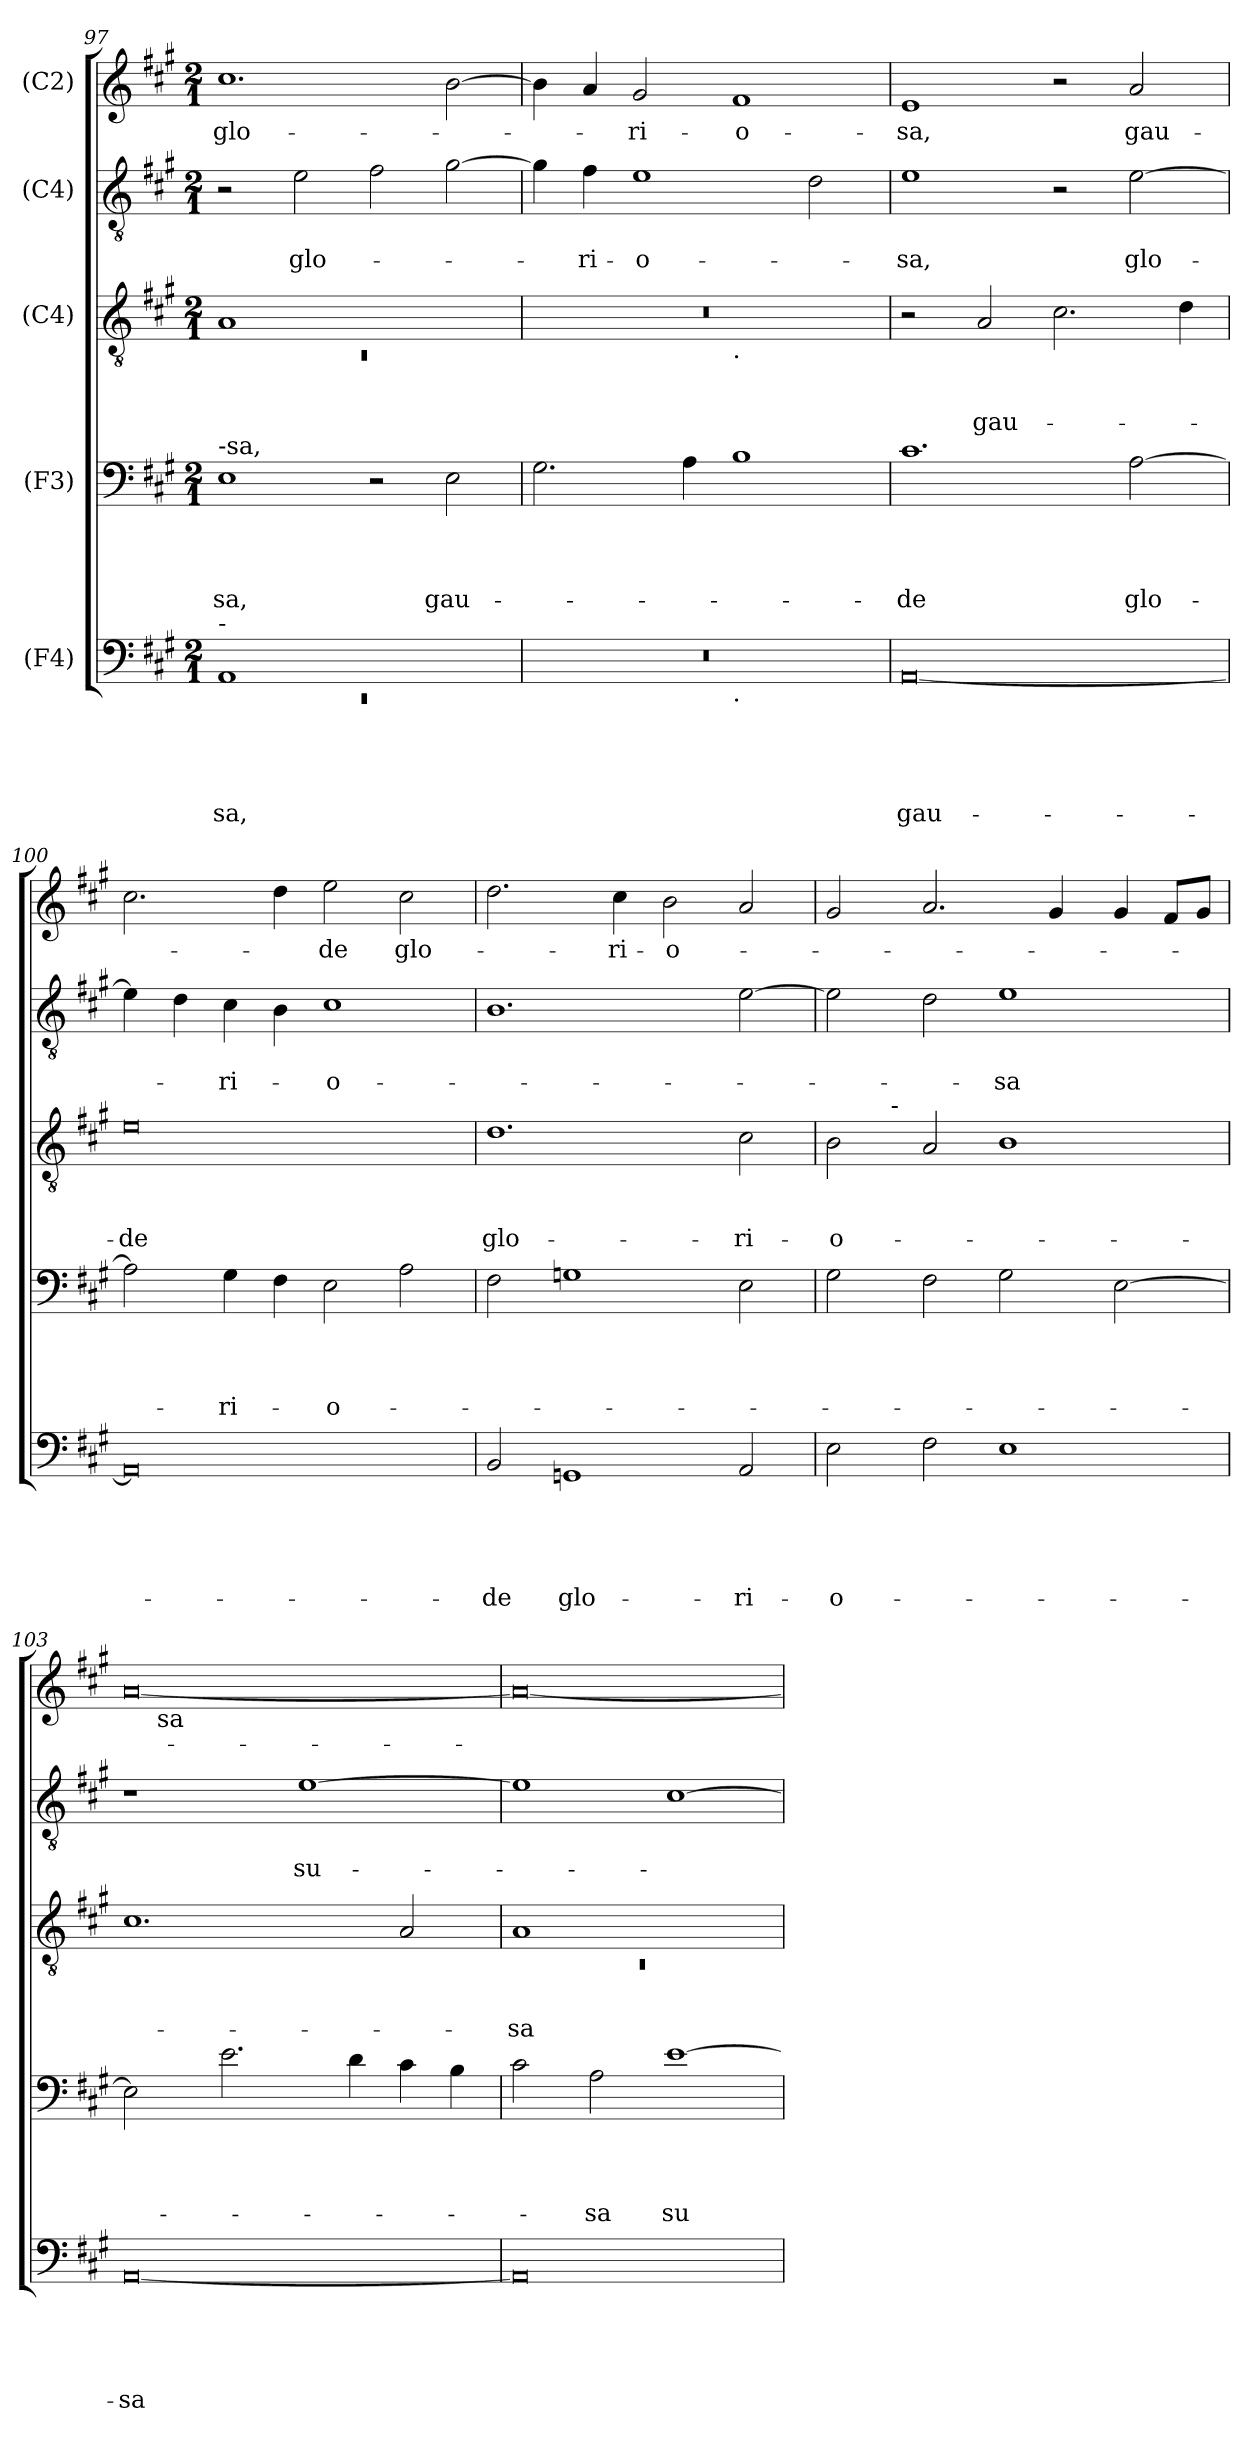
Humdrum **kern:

**kern	**text	**text	**text	**text	**text	**kern	**text	**text	**text	**text	**kern	**text	**text	**text	**kern	**text	**text	**kern	**text
*part5	*part5	*part5	*part5	*part5	*part5	*part4	*part4	*part4	*part4	*part4	*part3	*part3	*part3	*part3	*part2	*part2	*part2	*part1	*part1
*staff5	*staff5	*staff5	*staff5	*staff5	*staff5	*staff4	*staff4	*staff4	*staff4	*staff4	*staff3	*staff3	*staff3	*staff3	*staff2	*staff2	*staff2	*staff1	*staff1
*I"(F4)	*	*	*	*	*	*I"(F3)	*	*	*	*	*I"(C4)	*	*	*	*I"(C4)	*	*	*I"(C2)	*
!!LO:PB:g=z
*clefF4	*	*	*	*	*	*clefF4	*	*	*	*	*clefGv2	*	*	*	*clefGv2	*	*	*clefG2	*
*k[f#c#g#]	*	*	*	*	*	*k[f#c#g#]	*	*	*	*	*k[f#c#g#]	*	*	*	*k[f#c#g#]	*	*	*k[f#c#g#]	*
*A:	*	*	*	*	*	*A:	*	*	*	*	*A:	*	*	*	*A:	*	*	*A:	*
*M2/1	*	*	*	*	*	*M2/1	*	*	*	*	*M2/1	*	*	*	*M2/1	*	*	*M2/1	*
=97	=97	=97	=97	=97	=97	=97	=97	=97	=97	=97	=97	=97	=97	=97	=97	=97	=97	=97	=97
*^	*	*	*	*	*	*	*	*	*	*	*^	*	*	*	*	*	*	*	*
!	!	!	!	!	!	!	!LO:TX:a:t=-sa,	!	!	!	!	!	!	!	!	!	!	!	!	!	!
!LO:TX:a:t=-	!	!	!	!	!	!	!	!	!	!	!	!	!	!	!	!	!	!	!	!	!
!	!LO:N:vis=1	!	!	!	!	!LO:LY:b	!	!	!	!	!LO:LY:b	!	!LO:N:vis=1	!	!	!	!	!	!	!	!LO:LY:b
1AA	0rEE	.	.	.	.	-sa,	1E	.	.	.	-sa,	1A	0rC	.	.	.	2r	.	.	1.cc#	glo-
!	!	!	!	!	!	!	!	!	!	!	!	!	!	!	!	!	!	!	!LO:LY:b	!	!
.	.	.	.	.	.	.	.	.	.	.	.	.	.	.	.	.	2e\	.	glo-	.	.
1ryy	.	.	.	.	.	.	2r	.	.	.	.	1ryy	.	.	.	.	2f#\	.	.	.	.
!	!	!	!	!	!	!	!	!	!	!	!LO:LY:b	!	!	!	!	!	!	!	!	!	!
.	.	.	.	.	.	.	2E\	.	.	.	gau-	.	.	.	.	.	[>2g#\	.	.	[>2b\	.
=98	=98	=98	=98	=98	=98	=98	=98	=98	=98	=98	=98	=98	=98	=98	=98	=98	=98	=98	=98	=98	=98
0r	1ryy	.	.	.	.	.	2.G#\	.	.	.	.	0r	1ryy	.	.	.	4g#\]	.	.	4b\]	.
!	!	!	!	!	!	!	!	!	!	!	!	!	!	!	!	!	!	!	!LO:LY:b	!	!
.	.	.	.	.	.	.	.	.	.	.	.	.	.	.	.	.	4f#\	.	-ri-	4a/	.
!	!	!	!	!	!	!	!	!	!	!	!	!	!	!	!	!	!	!	!LO:LY:b:rj	!	!LO:LY:b
.	.	.	.	.	.	.	.	.	.	.	.	.	.	.	.	.	1e	.	-o-	2g#/	-ri-
.	.	.	.	.	.	.	4A\	.	.	.	.	.	.	.	.	.	.	.	.	.	.
!	!	!	!	!	!	!	!	!	!	!	!	!	!LO:TX:b:t=.	!	!	!	!	!	!	!	!
!	!LO:TX:b:t=.	!	!	!	!	!	!	!	!	!	!	!	!	!	!	!	!	!	!	!	!
!	!	!	!	!	!	!	!	!	!	!	!	!	!	!	!	!	!	!	!	!	!LO:LY:b:rj
.	1ryy	.	.	.	.	.	1B	.	.	.	.	.	1ryy	.	.	.	.	.	.	1f#	-o-
.	.	.	.	.	.	.	.	.	.	.	.	.	.	.	.	.	2d\	.	.	.	.
=99	=99	=99	=99	=99	=99	=99	=99	=99	=99	=99	=99	=99	=99	=99	=99	=99	=99	=99	=99	=99	=99
!	!	!	!	!	!	!LO:LY:b	!	!	!	!	!LO:LY:b	!	!	!	!	!	!	!	!LO:LY:b	!	!LO:LY:b
*v	*v	*	*	*	*	*	*	*	*	*	*	*v	*v	*	*	*	*	*	*	*	*
[<0AA	.	.	.	.	gau-	1.c#	.	.	.	-de	2r	.	.	.	1e	.	-sa,	1e	-sa,
!	!	!	!	!	!	!	!	!	!	!	!	!	!	!LO:LY:b	!	!	!	!	!
.	.	.	.	.	.	.	.	.	.	.	2A/	.	.	-gau-	.	.	.	.	.
.	.	.	.	.	.	.	.	.	.	.	2.c#\	.	.	.	2r	.	.	2r	.
!	!	!	!	!	!	!	!	!	!	!LO:LY:b	!	!	!	!	!	!	!LO:LY:b	!	!LO:LY:b
.	.	.	.	.	.	[>2A\	.	.	.	glo-	.	.	.	.	[>2e\	.	glo-	2a/	gau-
.	.	.	.	.	.	.	.	.	.	.	4d\	.	.	.	.	.	.	.	.
=100	=100	=100	=100	=100	=100	=100	=100	=100	=100	=100	=100	=100	=100	=100	=100	=100	=100	=100	=100
!	!	!	!	!	!	!	!	!	!	!	!	!	!	!LO:LY:b:rj	!	!	!	!	!
0AA]	.	.	.	.	.	2A\]	.	.	.	.	0e	.	.	-de	4e\]	.	.	2.cc#\	.
.	.	.	.	.	.	.	.	.	.	.	.	.	.	.	4d\	.	.	.	.
!	!	!	!	!	!	!	!	!	!	!LO:LY:b	!	!	!	!	!	!	!LO:LY:b	!	!
.	.	.	.	.	.	4G#\	.	.	.	-ri-	.	.	.	.	4c#\	.	-ri-	.	.
.	.	.	.	.	.	4F#\	.	.	.	.	.	.	.	.	4B\	.	.	4dd\	.
!	!	!	!	!	!	!	!	!	!	!LO:LY:b	!	!	!	!	!	!	!LO:LY:b:rj	!	!LO:LY:b
.	.	.	.	.	.	2E\	.	.	.	-o-	.	.	.	.	1c#	.	-o-	2ee\	-de
!	!	!	!	!	!	!	!	!	!	!	!	!	!	!	!	!	!	!	!LO:LY:b
.	.	.	.	.	.	2A\	.	.	.	.	.	.	.	.	.	.	.	2cc#\	glo-
=101	=101	=101	=101	=101	=101	=101	=101	=101	=101	=101	=101	=101	=101	=101	=101	=101	=101	=101	=101
!	!	!	!	!	!LO:LY:b	!	!	!	!	!	!	!	!	!LO:LY:b	!	!	!	!	!
2BB/	.	.	.	.	-de	2F#\	.	.	.	.	1.d	.	.	glo-	1.B	.	.	2.dd\	.
!	!	!	!	!	!LO:LY:b	!	!	!	!	!	!	!	!	!	!	!	!	!	!
1GGn	.	.	.	.	glo-	1Gn	.	.	.	.	.	.	.	.	.	.	.	.	.
!	!	!	!	!	!	!	!	!	!	!	!	!	!	!	!	!	!	!	!LO:LY:b
.	.	.	.	.	.	.	.	.	.	.	.	.	.	.	.	.	.	4cc#\	-ri-
!	!	!	!	!	!	!	!	!	!	!	!	!	!	!	!	!	!	!	!LO:LY:b
.	.	.	.	.	.	.	.	.	.	.	.	.	.	.	.	.	.	2b\	-o-
!	!	!	!	!	!LO:LY:b	!	!	!	!	!	!	!	!	!LO:LY:b	!	!	!	!	!
2AA/	.	.	.	.	-ri-	2E\	.	.	.	.	2c#\	.	.	-ri-	[<2e\	.	.	2a/	.
!!LO:LB:g=z
=102	=102	=102	=102	=102	=102	=102	=102	=102	=102	=102	=102	=102	=102	=102	=102	=102	=102	=102	=102
!	!	!	!	!	!LO:LY:b	!	!	!	!	!	!	!	!	!LO:LY:b	!	!	!	!	!
*	*	*	*	*	*	*	*	*	*	*	*^	*	*	*	*	*	*	*	*
2E\	.	.	.	.	-o-	2G#\	.	.	.	.	2B\	4.ryy	.	.	-o-	2e\]	.	.	2g#/	.
!	!	!	!	!	!	!	!	!	!	!	!	!LO:TX:a:t=-	!	!	!	!	!	!	!	!
.	.	.	.	.	.	.	.	.	.	.	.	1ryy	.	.	.	.	.	.	.	.
2F#\	.	.	.	.	.	2F#\	.	.	.	.	2A/	.	.	.	.	2d\	.	.	2.a/	.
!	!	!	!	!	!	!	!	!	!	!	!	!	!	!	!	!	!	!LO:LY:b	!	!
1E	.	.	.	.	.	2G#\	.	.	.	.	1B	.	.	.	.	1e	.	-sa	.	.
.	.	.	.	.	.	.	.	.	.	.	.	.	.	.	.	.	.	.	4g#/	.
.	.	.	.	.	.	.	.	.	.	.	.	2ryy	.	.	.	.	.	.	.	.
.	.	.	.	.	.	[>2E\	.	.	.	.	.	.	.	.	.	.	.	.	4g#/	.
.	.	.	.	.	.	.	.	.	.	.	.	.	.	.	.	.	.	.	8f#/L	.
.	.	.	.	.	.	.	.	.	.	.	.	8ryy	.	.	.	.	.	.	8g#/J	.
=103	=103	=103	=103	=103	=103	=103	=103	=103	=103	=103	=103	=103	=103	=103	=103	=103	=103	=103	=103	=103
!	!	!	!	!	!LO:LY:b	!	!	!	!	!	!	!	!	!	!	!	!	!	!	!
*	*	*	*	*	*	*	*	*	*	*	*v	*v	*	*	*	*	*	*	*^	*
[<0AA	.	.	.	.	-sa	2E\]	.	.	.	.	1.c#	.	.	.	1r	.	.	[<0a	8ryy	.
!	!	!	!	!	!	!	!	!	!	!	!	!	!	!	!	!	!	!	!LO:TX:b:t=sa	!
.	.	.	.	.	.	.	.	.	.	.	.	.	.	.	.	.	.	.	1...ryy	.
.	.	.	.	.	.	2.e\	.	.	.	.	.	.	.	.	.	.	.	.	.	.
!	!	!	!	!	!	!	!	!	!	!	!	!	!	!	!	!	!LO:LY:b	!	!	!
.	.	.	.	.	.	.	.	.	.	.	.	.	.	.	[>1e	.	su-	.	.	.
.	.	.	.	.	.	4d\	.	.	.	.	.	.	.	.	.	.	.	.	.	.
.	.	.	.	.	.	4c#\	.	.	.	.	2A/	.	.	.	.	.	.	.	.	.
.	.	.	.	.	.	4B\	.	.	.	.	.	.	.	.	.	.	.	.	.	.
=104	=104	=104	=104	=104	=104	=104	=104	=104	=104	=104	=104	=104	=104	=104	=104	=104	=104	=104	=104	=104
*	*	*	*	*	*	*	*	*	*	*	*^	*	*	*	*	*	*	*	*	*
!	!	!	!	!	!	!	!	!	!	!	!	!LO:N:vis=1	!	!	!LO:LY:b	!	!	!	!	!	!
*	*	*	*	*	*	*	*	*	*	*	*	*	*	*	*	*	*	*	*v	*v	*
0AA]	.	.	.	.	.	2c#\	.	.	.	.	1A	0rC	.	.	-sa	1e]	.	.	0a_	.
!	!	!	!	!	!	!	!	!	!	!LO:LY:b	!	!	!	!	!	!	!	!	!	!
.	.	.	.	.	.	2A\	.	.	.	-sa	.	.	.	.	.	.	.	.	.	.
!	!	!	!	!	!	!	!	!	!	!LO:LY:b	!	!	!	!	!	!	!	!	!	!
.	.	.	.	.	.	[>1e	.	.	.	su-	1ryy	.	.	.	.	[>1c#	.	.	.	.
*	*	*	*	*	*	*	*	*	*	*	*v	*v	*	*	*	*	*	*	*	*
=	=	=	=	=	=	=	=	=	=	=	=	=	=	=	=	=	=	=	=
*-	*-	*-	*-	*-	*-	*-	*-	*-	*-	*-	*-	*-	*-	*-	*-	*-	*-	*-	*-
